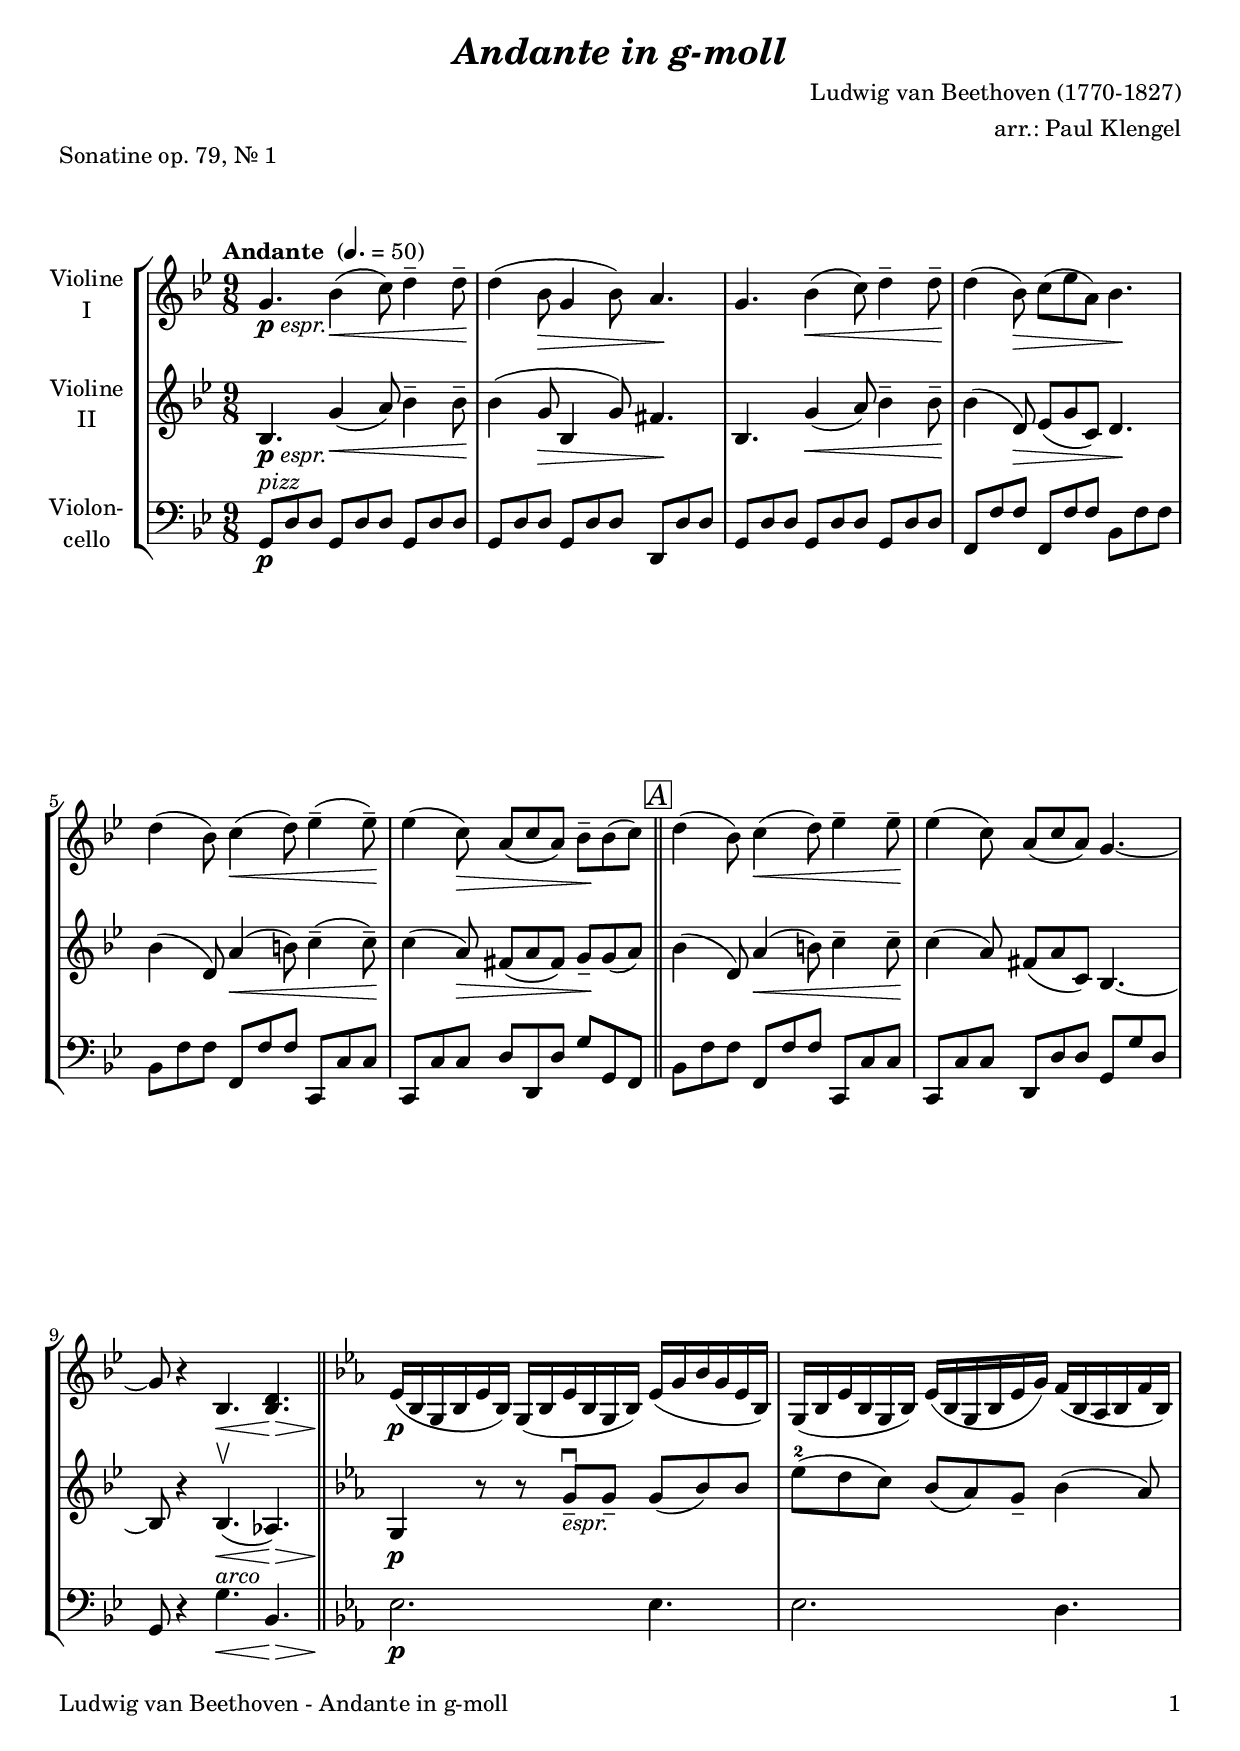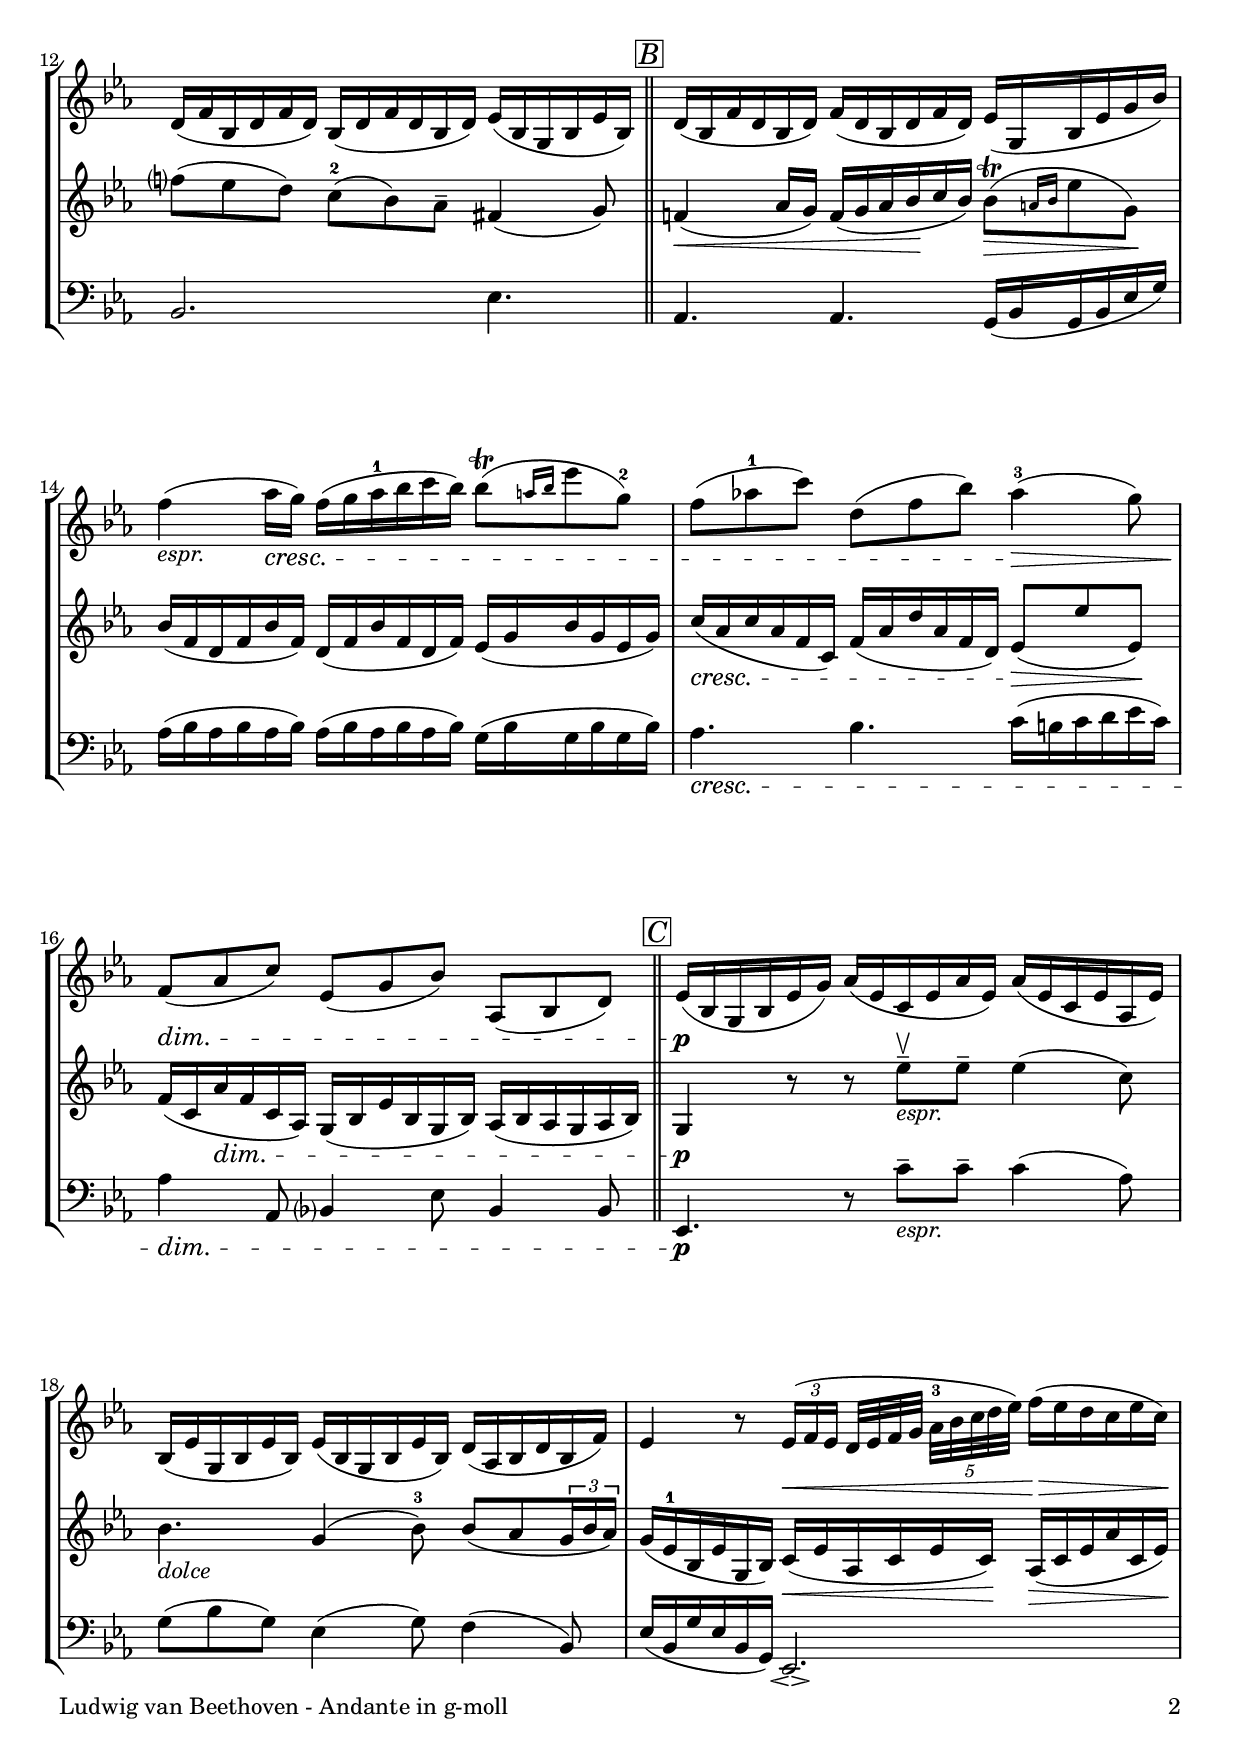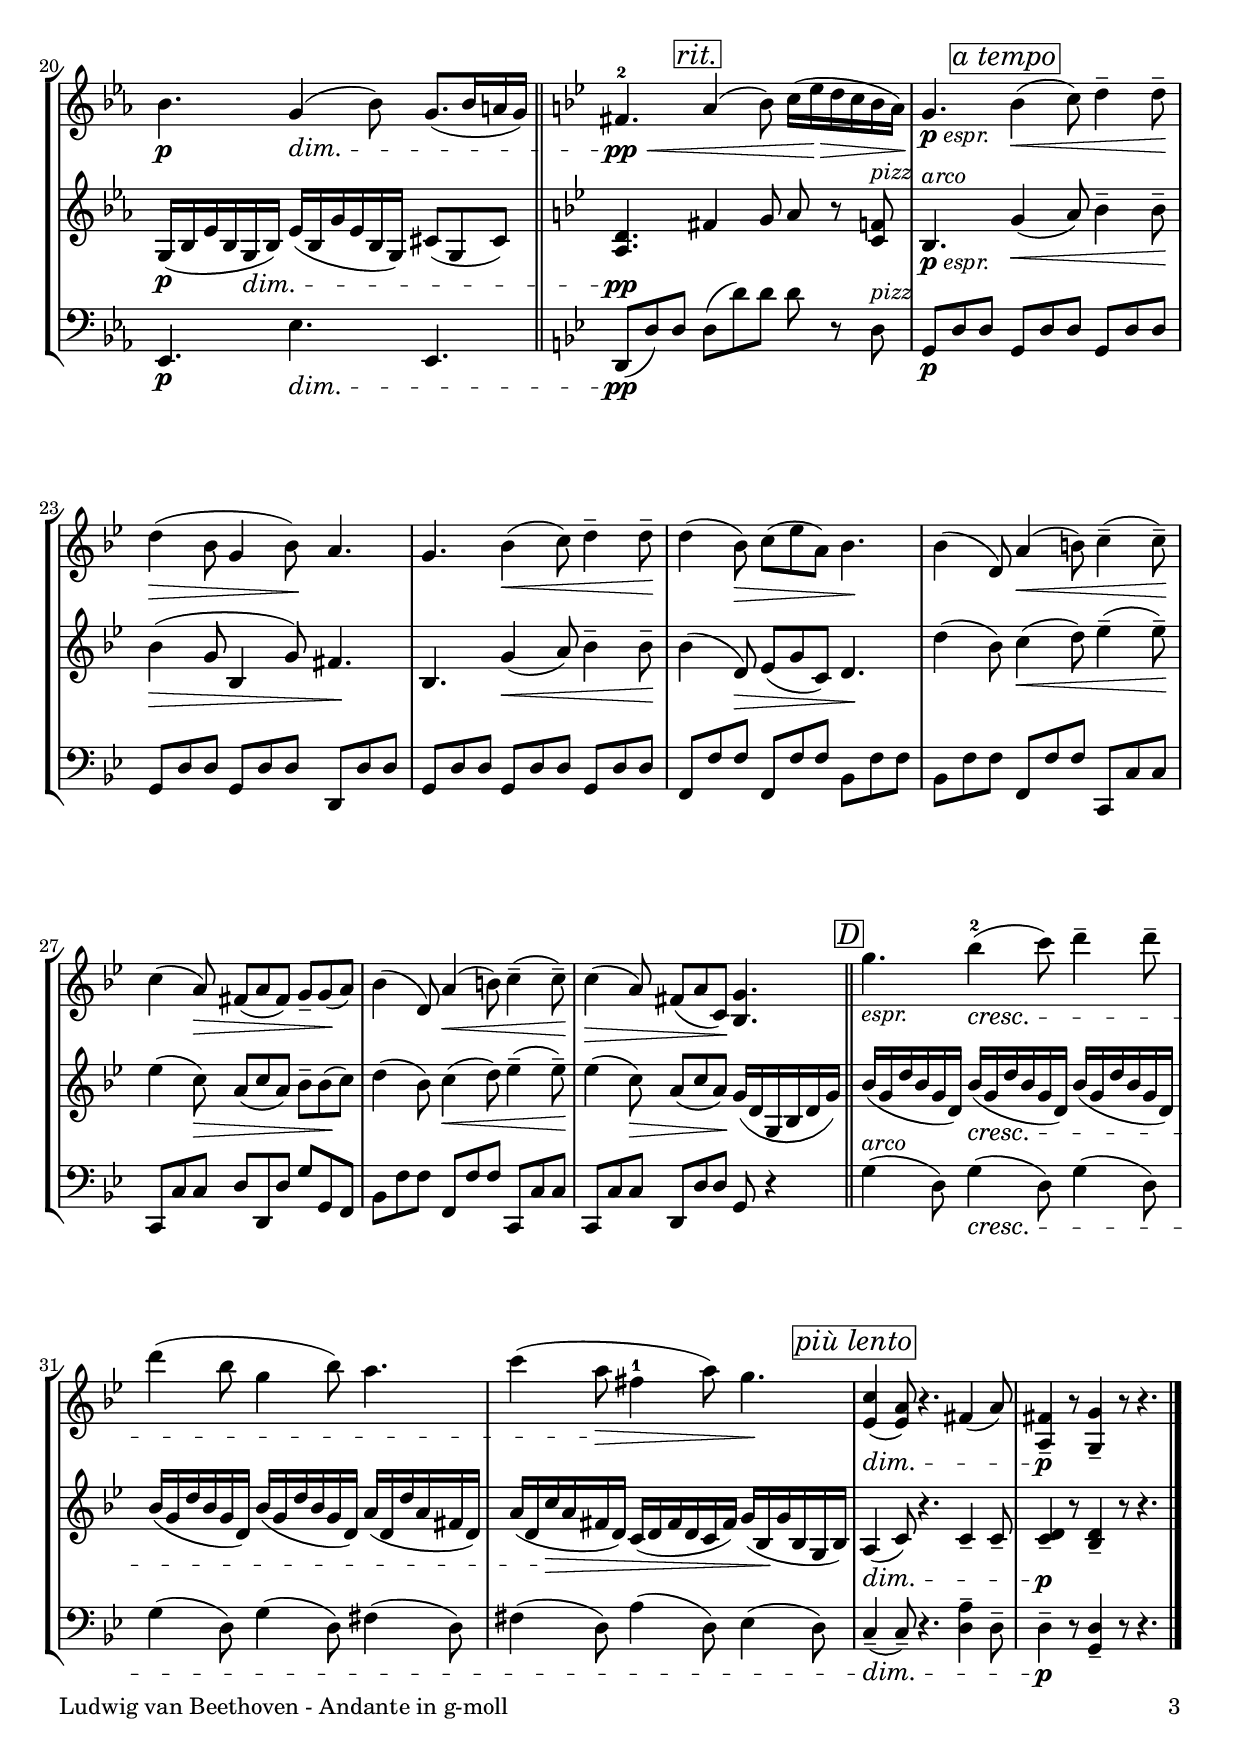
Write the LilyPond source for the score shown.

\version "2.24.4"
\include "deutsch.ly"
  
#(set-global-staff-size 20)

\header {
  title     = \markup \bold \italic "Andante in g-moll"
  composer  = "Ludwig van Beethoven (1770-1827)"
  arranger  = "arr.: Paul Klengel"
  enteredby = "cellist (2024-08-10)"
  piece     = "Sonatine op. 79, Nr. 1"
}

voiceconsts = {
  \key g \minor
  \time 9/8
  \clef "treble"
%  \numericTimeSignature
  \compressEmptyMeasures
% Set default beaming for all staves
%  \set Timing.beamExceptions = #'()
%  \set Timing.baseMoment     = #(ly:make-moment 1 4)
%  \set Timing.beatStructure  = #'(1 1 1)
  \tempo "Andante " 4.=50
}

mivl = "violin"
miva = "viola"
mipz = "pizzicato strings"
mivc = "cello"

boxa = { \bar "||" \mark \markup \box \italic "A" }
boxb = { \bar "||" \mark \markup \box \italic "B" }
boxc = { \bar "||" \mark \markup \box \italic "C" }
boxd = { \bar "||" \mark \markup \box \italic "D" }

arco = \markup \italic "arco"
atem = \mark \markup \box \italic "a tempo"
dolc = \markup \italic "dolce"
espr = \markup \italic "espr."
pesp = \markup { \dynamic p \italic "espr." }
piul = \mark \markup \box \italic "più lento"
pizz = \markup \italic "pizz"
rit  = \mark \markup \box \italic "rit."

va = \relative c'' {
  \voiceconsts

  g4._\pesp b4(\< c8) d4-- d8--\!
  d4( b8\> g4 b8) a4.\!
  g b4(\< c8) d4-- d8--\!
  d4( b8)\> c( es a,) b4.\!
  d4( b8) c4(\< d8) es4(-- es8)--\!

  es4( c8)\> a( c a) b--\! b( c) \boxa
  d4( b8) c4(\< d8) es4-- es8--\!
  es4( c8) a( c a) g4.~
  g8 r4 b,4.\< <b d>\!\> \bar "||" \key c \minor

  es16(\!\p b g b es b) g( b es b g b) es( g b g es b)
  g( b es b g b) es( b g b es g) f( b, as b f' b,)

  d( f b, d f d) b( d f d b d) es( b g b es b) \boxb
  d( b f' d b d) f( d b d f d) es( g, b es g b)

  f'4(_\espr as16\cresc g) f( g as-1 b c b) b8[(\trill \grace { a16[ b] } es8 g,)]-2
  f( as!-1 c) d,( f b) as4(-3\> g8)
  f,(\dim as c) es,( g b) as,( b d) \boxc

  es16(\p b g b es g) as( es c es as es) as( es c es as, es')
  b( es g, b es b) es( b g b es b) d( as b d b f')

  es4 r8 \tuplet 3/2 8 { es16(\< f es } d32[ es f g] \tuplet 5/4 8 { as-3 b c d es) } f16(\!\> es d c es c)\!
  b4.\p g4(\dim b8) g8.( b16 a g) \bar "||" \key g \minor
  fis4.-2\pp\< \rit a4( b8) c16( es\> d c b a)\!

  g4._\pesp \atem b4(\< c8) d4-- d8--\!
  d4(\> b8 g4 b8)\! a4.
  g b4(\< c8) d4-- d8--\!
  d4( b8)\> c( es a,) b4.\!

  b4( d,8) a'4(\< h8) c4(-- c8)--\!
  c4( a8)\> fis( a fis) g-- g(\! a)
  b4( d,8) a'4(\< h8) c4(-- c8)--\!
  c4(\> a8) fis( a c,)\! <b g'>4. \boxd

  g''_\espr b4(-2\cresc c8) d4-- d8--
  d4( b8 g4 b8) a4.
  c4( a8\> fis4-1 a8) g4.\! \piul
  <es, c'>4(\dim <es a>8) r4. fis4( a8)
  <a, fis'>4--\p r8 <g g'>4-- r8 r4. \bar "|."
}

vb = \relative c' {
  \voiceconsts

  b4._\pesp g'4(\< a8) b4-- b8--\!
  b4( g8\> b,4 g'8) fis4.\!
  b, g'4(\< a8) b4-- b8--\!
  b4( d,8)\> es( g c,) d4.\!
  b'4( d,8) a'4(\< h8) c4(-- c8)--\!

  c4( a8)\> fis( a fis) g--\! g( a) \boxa
  b4( d,8) a'4(\< h8) c4-- c8--\!
  c4( a8) fis( a c,) b4.~
  b8 r4 b4.(\upbow\< as)\!\> \bar "||" \key c \minor

  g4\!\p r8 r g'--\downbow_\espr g-- g( b) b
  es(-2 d c) b( as) g-- b4( as8)
  f'?( es d) c(-2 b) as-- fis4( g8) \boxb
  f!4(\< as16 g) f( g as b\! c b) b8[(\trill\> \grace { a16[ b] } es8 g,)]\!

  b16( f d f b f) d( f b f d f) es( g b g es g)
  c(\cresc as c as f c) f( as d as f d) es8(\> es' es,)\!

  f16( c as'\dim f c as) g( b es b g b) as( b as g as b) \boxc
  g4\p r8 r es''--\upbow_\espr es-- es4( c8)
  b4._\dolc  g4( b8)-3 b( as \tuplet 3/2 8 { g16 b as) }

  g( es-1 b es g, b) c(\< es as, c es c)\! as(\> c es as c, es)\!
  g,(\p b es b g\dim b) es( b g' es b g) cis8( g cis) \bar "||" \key g \minor

  <a d>4.\pp \rit fis'4 g8 a r
  \set Staff.midiInstrument = \mipz
  <c, f>^\pizz
  \set Staff.midiInstrument = \mivl
  b4._\pesp^\arco \atem g'4(\< a8) b4-- b8--\!
  b4(\> g8 b,4 g'8) fis4.\!
  b, g'4(\< a8) b4-- b8--\!
  b4( d,8)\> es( g c,) d4.\!

  d'4( b8) c4(\< d8) es4(-- es8)--\!
  es4( c8)\> a( c a) b-- b(\! c)
  d4( b8) c4(\< d8) es4(-- es8)--\!
  es4( c8)\> a( c a)\! g16( d g, b d g) \boxd

  b( g d' b g d) b'(\cresc g d' b g d) b'( g d' b g d)
  b'( g d' b g d) b'( g d' b g d) a'( d, d' a fis d)

  a'( d, c'\> a fis d) c( d fis d c fis) g( b,\! g' b, g b) \piul
  a4(\dim c8) r4. c4-- c8--
  <c d>4--\p r8 <b d>4-- r8 r4. \bar "|."
}

vc = \relative c {
  \voiceconsts
  \clef "bass"

  g8^\pizz\p d' d g, d' d g, d' d
  g, d' d g, d' d d, d' d
  g, d' d g, d' d g, d' d

  f, f' f f, f' f b, f' f
  b, f' f f, f' f c, c' c
  c, c' c d d, d' g g, f \boxa

  b f' f f, f' f c, c' c
  c, c' c d, d' d g, g' d
  g, r4
  \set Staff.midiInstrument = \mivc
  g'4.^\arco\< b,\!\> \bar "||" \key c \minor
  es2.\!\p es4.

  es2. d4.
  b2. es4. \boxb
  as, as g16( b g b es g)
  as( b as b as b) as( b as b as b) g( b g b g b)

  as4.\cresc b c16( h c d es c)
  as4\dim as,8 b?4 es8 b4 b8 \boxc
  es,4.\p r8 c''--_\espr c-- c4( as8)
  g( b g) es4( g8) f4( b,8)

  es16( b g' es b g) es2.\espressivo
  es4.\p es'\dim es, \bar "||" \key g \minor
  d8(\pp d') d \rit d( d') d d r
  \set Staff.midiInstrument = \mipz
  d,^\pizz
  g,\p d' d g, d' d g, d' d

  g, d' d g, d' d d, d' d
  g, d' d g, d' d g, d' d
  f, f' f f, f' f b, f' f
  b, f' f  f, f' f c, c' c

  c, c' c d d, d' g g, f
  b f' f f, f' f c, c' c
  c, c' c d, d' d g, r4 \boxd
  \set Staff.midiInstrument = \mivc
  g'4(^\arco d8) g4(\cresc d8) g4( d8)

  g4( d8) g4( d8) fis4( d8)
  fis4( d8) a'4( d,8) es4( d8) \piul
  c4(--\dim c8)-- r4. <d a'>4-- d8--
  d4--\p r8 <g, d'>4-- r8 r4. \bar "|."
}


music = \new StaffGroup <<
      \new Staff {
	\set Staff.midiInstrument = \mivl
	\set Staff.instrumentName = \markup \center-column { "Violine" "I" }
	\transpose g g { \va }
      }

      \new Staff {
	\set Staff.midiInstrument = \mivl
	\set Staff.instrumentName = \markup \center-column { "Violine" "II" }
	\transpose g g { \vb }
      }

      \new Staff {
	\set Staff.midiInstrument = \mipz
	\set Staff.instrumentName = \markup \center-column { "Violon-" "cello" }
	\transpose g g { \vc }
      }
>>

\book {
  \paper {
    print-page-number = ##t
    print-first-page-number = ##t
    ragged-last-bottom = ##f
    oddHeaderMarkup = \markup \null
    evenHeaderMarkup = \markup \null
    oddFooterMarkup = \markup {
      \fill-line {
        \if \should-print-page-number
        "Ludwig van Beethoven - Andante in g-moll" \fromproperty #'page:page-number-string
      }
    }
    evenFooterMarkup = \oddFooterMarkup
  } \score {
    \music
    \layout {}
  }

  \score {
    \unfoldRepeats \music

    \midi {
      \context {
        \Score
      }
    }
  }
}
